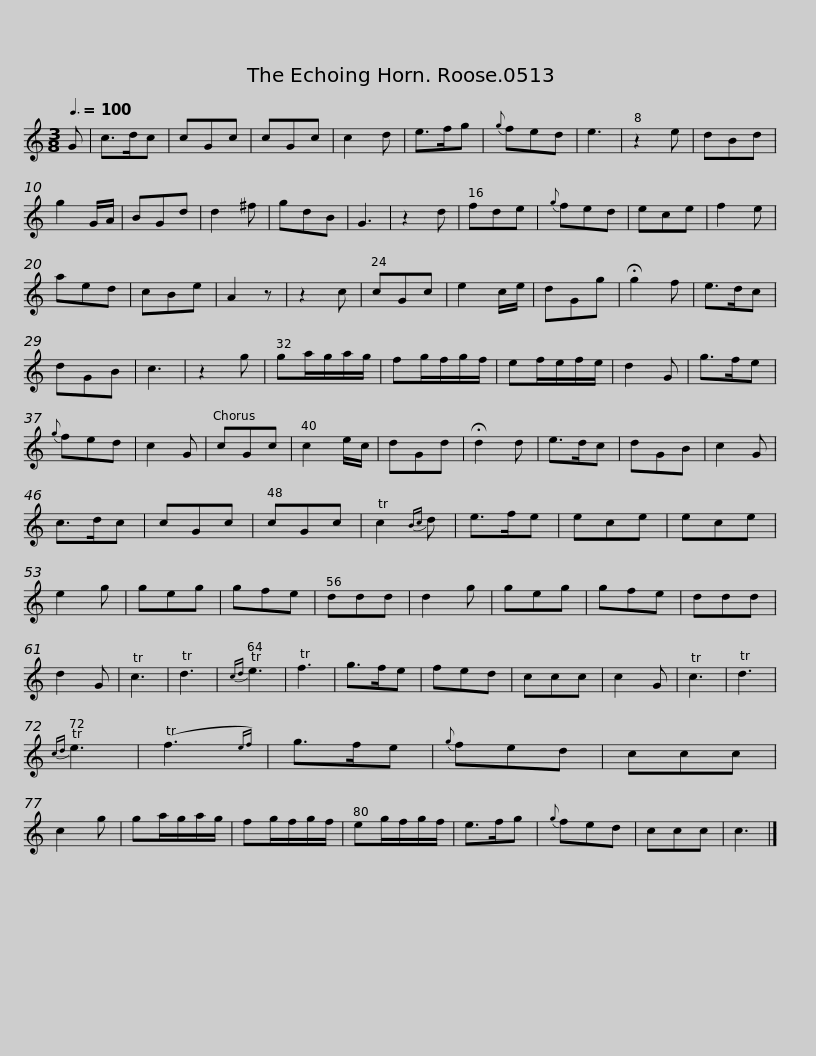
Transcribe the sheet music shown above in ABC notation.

X:1
L:1/8
Q:3/8=100
M:3/8
I:linebreak $
K:C
V:1 treble
V:1
 G | c>dc | cGc | cGc | c2 d | %5
 e>fg |{g} fed | e3 | z2 e | dBd | %10
 g2 G/A/ | BGd | d2 ^f | gdB | G3 |$ %15
 z2 d | fde |{g} fed | ece | f2 e | %20
 aed | cBe | A2 z | z2 c | cGc | %25
 e2 c/e/ | dGg | !fermata!g2 f | e>dc | dGB |$ %30
 c3 | z2 g | ga/g/a/g/ | fg/f/g/f/ | ef/e/f/e/ | %35
 d2 G | g>fe |{g} fed | c2 G | cGc | %40
 c2 e/c/ | dGd | !fermata!d2 d |$ e>dc | dGB | %45
 c2 G | c>dc | cGc | cGc | Tc2{Bc} d | %50
 e>fe | ece | ece | e2 g | geg | %55
 gfe | ddd |$ d2 g | geg | gfe | %60
 ddd | d2 G | Tc3 | Td3 |{cd} Te3 | %65
 Tf3 | g>fe | fed | ccc | c2 G | %70
 Tc3 | Td3 |{cd} Te3 |$ (Tf3{ef)} | g>fe | %75
{g} fed | ccc | c2 g | ga/g/a/g/ | fg/f/g/f/ | %80
 eg/f/g/f/ | e>fg |{g} fed | ccc | c3 |] %85
